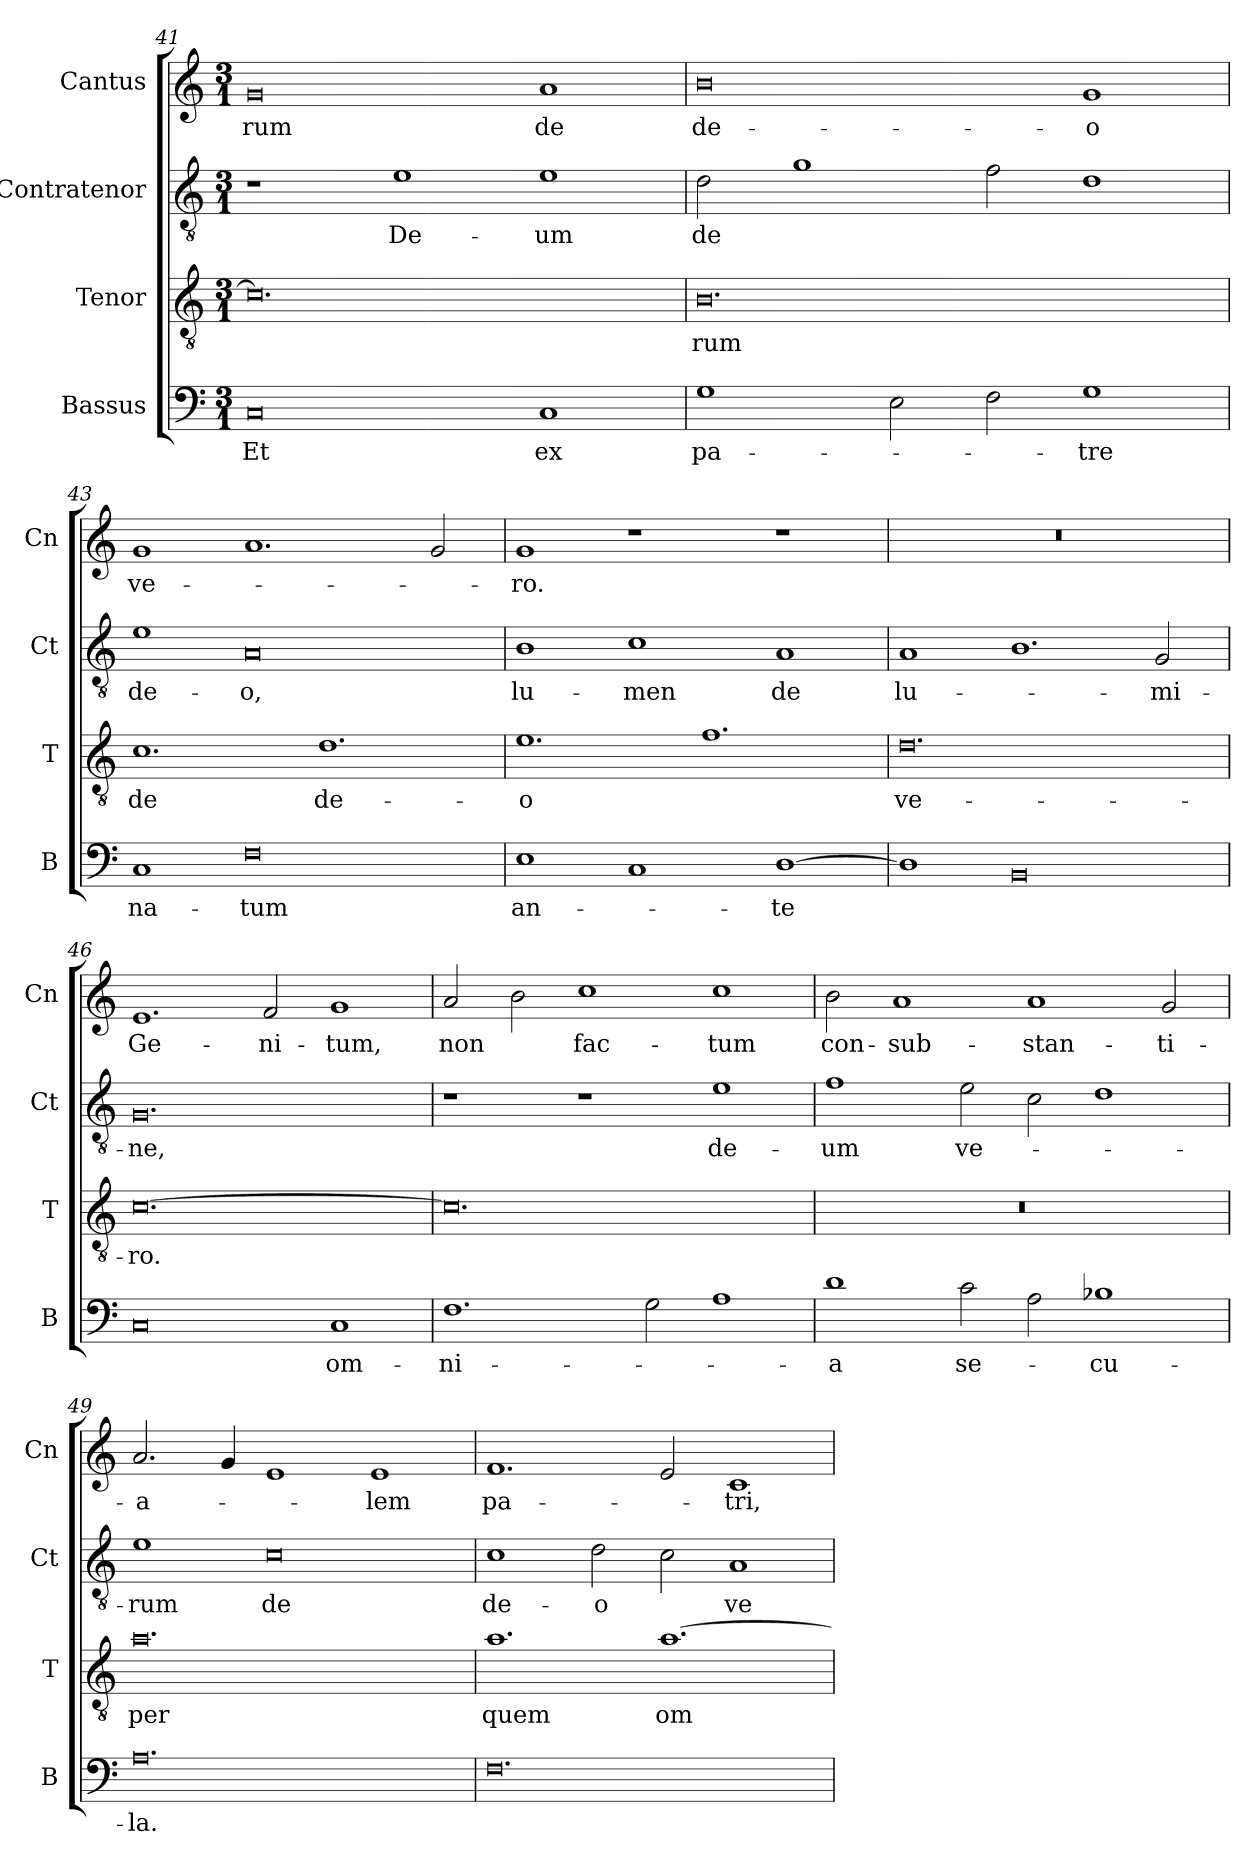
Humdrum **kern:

**kern	**text	**kern	**text	**kern	**text	**kern	**text
*part4	*part4	*part3	*part3	*part2	*part2	*part1	*part1
*staff4	*staff4	*staff3	*staff3	*staff2	*staff2	*staff1	*staff1
*I"Bassus	*	*I"Tenor	*	*I"Contratenor	*	*I"Cantus	*
*I'B	*	*I'T	*	*I'Ct	*	*I'Cn	*
*clefF4	*	*clefGv2	*	*clefGv2	*	*clefG2	*
*k[]	*	*k[]	*	*k[]	*	*k[]	*
*M3/1	*	*M3/1	*	*M3/1	*	*M3/1	*
=41	=41	=41	=41	=41	=41	=41	=41
0C	Et	0.c]	.	1r	.	0g	-rum
.	.	.	.	1e	De-	.	.
1C	ex	.	.	1e	-um	1a	de
=42	=42	=42	=42	=42	=42	=42	=42
1G	pa-	0.B	-rum	2d\	de	0b	de-
.	.	.	.	1g	.	.	.
2E\	.	.	.	.	.	.	.
2F\	.	.	.	2f\	.	.	.
1G	-tre	.	.	1d	.	1g	-o
=43	=43	=43	=43	=43	=43	=43	=43
1C	na-	1.c	de	1e	de-	1g	ve-
0F	-tum	.	.	0A	-o,	1.a	.
.	.	1.d	de-	.	.	.	.
.	.	.	.	.	.	2g/	.
=44	=44	=44	=44	=44	=44	=44	=44
1E	an-	1.e	-o	1B	lu-	1g	-ro.
1C	.	.	.	1c	-men	1r	.
.	.	1.f	.	.	.	.	.
[1D	-te	.	.	1A	de	1r	.
=45	=45	=45	=45	=45	=45	=45	=45
1D]	.	0.d	ve-	1A	lu-	0.r	.
0BB	.	.	.	1.B	.	.	.
.	.	.	.	2G/	-mi-	.	.
=46	=46	=46	=46	=46	=46	=46	=46
0C	.	[0.c	-ro.	0.G	-ne,	1.e	Ge-
.	.	.	.	.	.	2f/	-ni-
1C	om-	.	.	.	.	1g	-tum,
=47	=47	=47	=47	=47	=47	=47	=47
1.F	-ni-	0.c]	.	1r	.	2a/	non
.	.	.	.	.	.	2b\	.
.	.	.	.	1r	.	1cc	fac-
2G\	.	.	.	.	.	.	.
1A	.	.	.	1e	de-	1cc	-tum
=48	=48	=48	=48	=48	=48	=48	=48
1d	-a	0.r	.	1f	-um	2b\	con-
.	.	.	.	.	.	1a	-sub-
2c\	se-	.	.	2e\	ve-	.	.
2A\	.	.	.	2c\	.	1a	-stan-
1B-X	-cu-	.	.	1d	.	.	.
.	.	.	.	.	.	2g/	-ti-
=49	=49	=49	=49	=49	=49	=49	=49
0.A	-la.	0.a	per	1e	-rum	2.a/	-a-
.	.	.	.	.	.	4g/	.
.	.	.	.	0c	de	1e	.
.	.	.	.	.	.	1e	-lem
=50	=50	=50	=50	=50	=50	=50	=50
0.F	.	1.a	quem	1c	de-	1.f	pa-
.	.	.	.	2d\	-o	.	.
.	.	[1.a	om-	2c\	.	2e/	.
.	.	.	.	1A	ve-	1c	-tri,
=	=	=	=	=	=	=	=
*-	*-	*-	*-	*-	*-	*-	*-
